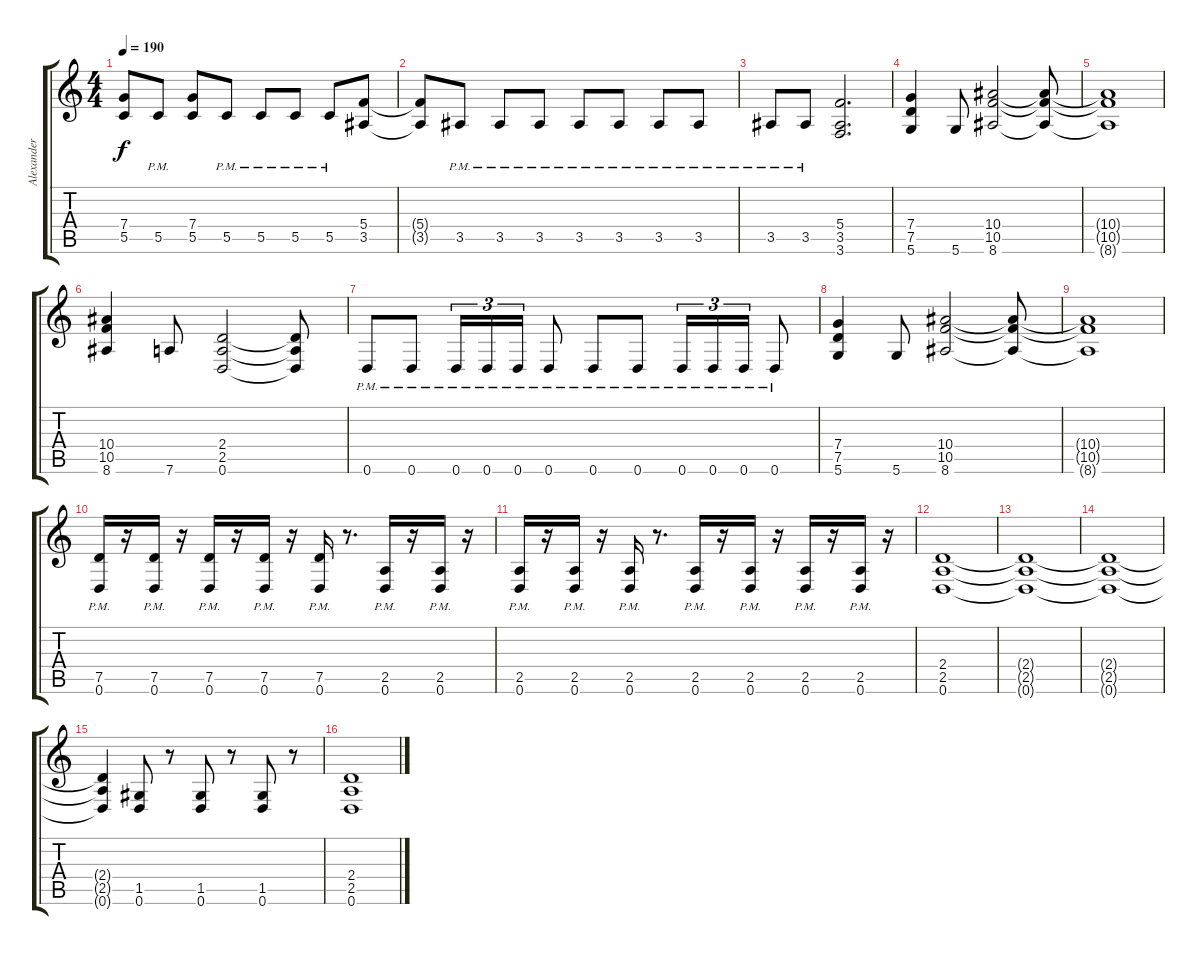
\track ("Alexander Kuoppala" "Alexander ") {instrument distortionguitar}
\staff {score tabs}
\tuning (D4 A3 F3 C3 G2 D2) {hide}
\ts (4 4)
\tempo 190
\clef g2
\ks c
(7.4{t} 5.5{t}).8{dy f} 5.5{pm}.8 (7.4 5.5).8 5.5{pm}.8 5.5{pm}.8 5.5{pm}.8 5.5{pm}.8 (5.4 3.5).8 |
(5.4{t} 3.5{t}).8 3.5{pm}.8 3.5{pm}.8 3.5{pm}.8 3.5{pm}.8 3.5{pm}.8 3.5{pm}.8 3.5{pm}.8 |
3.5{pm}.8 3.5{pm}.8 (5.4 3.5 3.6).2{d} |
(7.4 7.5 5.6).4 5.6.8 (10.4 10.5 8.6).2 (10.4{t} 10.5{t} 8.6{t}).8 |
(10.4{t} 10.5{t} 8.6{t}).1 |
(10.4 10.5 8.6).4 7.6.8 (2.4 2.5 0.6).2 (2.4{t} 2.5{t} 0.6{t}).8 |
0.6{pm}.8 0.6{pm}.8 0.6{pm}.16{tu (3 2)} 0.6{pm}.16{tu (3 2)} 0.6{pm}.16{tu (3 2)} 0.6{pm}.8 0.6{pm}.8 0.6{pm}.8 0.6{pm}.16{tu (3 2)} 0.6{pm}.16{tu (3 2)} 0.6{pm}.16{tu (3 2)} 0.6{pm}.8 |
(7.4 7.5 5.6).4 5.6.8 (10.4 10.5 8.6).2 (10.4{t} 10.5{t} 8.6{t}).8 |
(10.4{t} 10.5{t} 8.6{t}).1 |
(7.5{pm} 0.6{pm}).16 r.16 (7.5{pm} 0.6{pm}).16 r.16 (7.5{pm} 0.6{pm}).16 r.16 (7.5{pm} 0.6{pm}).16 r.16 (7.5{pm} 0.6{pm}).16 r.8{d} (2.5{pm} 0.6{pm}).16 r.16 (2.5{pm} 0.6{pm}).16 r.16 |
(2.5{pm} 0.6{pm}).16 r.16 (2.5{pm} 0.6{pm}).16 r.16 (2.5{pm} 0.6{pm}).16 r.8{d} (2.5{pm} 0.6{pm}).16 r.16 (2.5{pm} 0.6{pm}).16 r.16 (2.5{pm} 0.6{pm}).16 r.16 (2.5{pm} 0.6{pm}).16 r.16 |
(2.4 2.5 0.6).1 |
(2.4{t} 2.5{t} 0.6{t}).1 |
(2.4{t} 2.5{t} 0.6{t}).1 |
(2.4{t} 2.5{t} 0.6{t}).4 (1.5 0.6).8 r.8 (1.5 0.6).8 r.8 (1.5 0.6).8 r.8 |
(2.4 2.5 0.6).1
